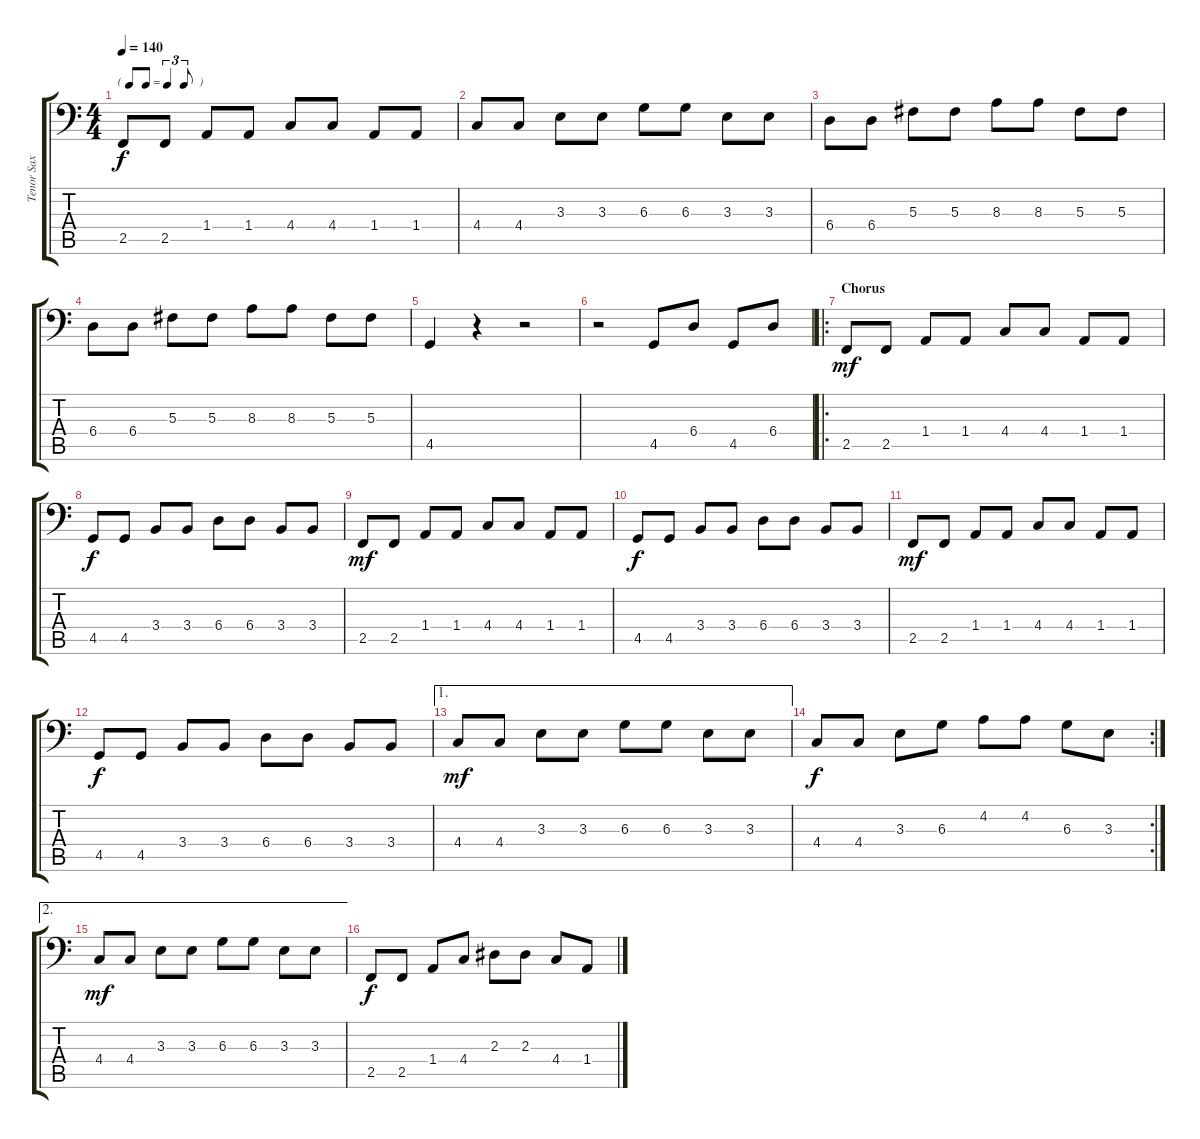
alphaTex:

\track ("Tenor Sax" "Tenor Sax") {instrument tenorsax}
\staff {score tabs}
\tuning (Bb3 F3 Db3 Ab2 Eb2 Bb1) {hide}
\ts (4 4)
\tf triplet8th
\tempo 140
\clef f4
\ks c
2.5.8{dy f} 2.5.8 1.4.8 1.4.8 4.4.8 4.4.8 1.4.8 1.4.8 |
4.4.8 4.4.8 3.3.8 3.3.8 6.3.8 6.3.8 3.3.8 3.3.8 |
6.4.8 6.4.8 5.3.8 5.3.8 8.3.8 8.3.8 5.3.8 5.3.8 |
6.4.8 6.4.8 5.3.8 5.3.8 8.3.8 8.3.8 5.3.8 5.3.8 |
4.5.4 r.4 r.2 |
r.2 4.5.8 6.4.8 4.5.8 6.4.8 |
\ro
\section ("" "Chorus")
2.5.8{dy mf} 2.5.8 1.4.8 1.4.8 4.4.8 4.4.8 1.4.8 1.4.8 |
4.5.8{dy f} 4.5.8 3.4.8 3.4.8 6.4.8 6.4.8 3.4.8 3.4.8 |
2.5.8{dy mf} 2.5.8 1.4.8 1.4.8 4.4.8 4.4.8 1.4.8 1.4.8 |
4.5.8{dy f} 4.5.8 3.4.8 3.4.8 6.4.8 6.4.8 3.4.8 3.4.8 |
2.5.8{dy mf} 2.5.8 1.4.8 1.4.8 4.4.8 4.4.8 1.4.8 1.4.8 |
4.5.8{dy f} 4.5.8 3.4.8 3.4.8 6.4.8 6.4.8 3.4.8 3.4.8 |
\ae 1
4.4.8{dy mf} 4.4.8 3.3.8 3.3.8 6.3.8 6.3.8 3.3.8 3.3.8 |
\rc 2
4.4.8{dy f} 4.4.8 3.3.8 6.3.8 4.2.8 4.2.8 6.3.8 3.3.8 |
\ae 2
4.4.8{dy mf volume 2} 4.4.8 3.3.8 3.3.8 6.3.8 6.3.8 3.3.8 3.3.8 |
2.5.8{dy f} 2.5.8 1.4.8 4.4.8 2.3.8 2.3.8 4.4.8 1.4.8
